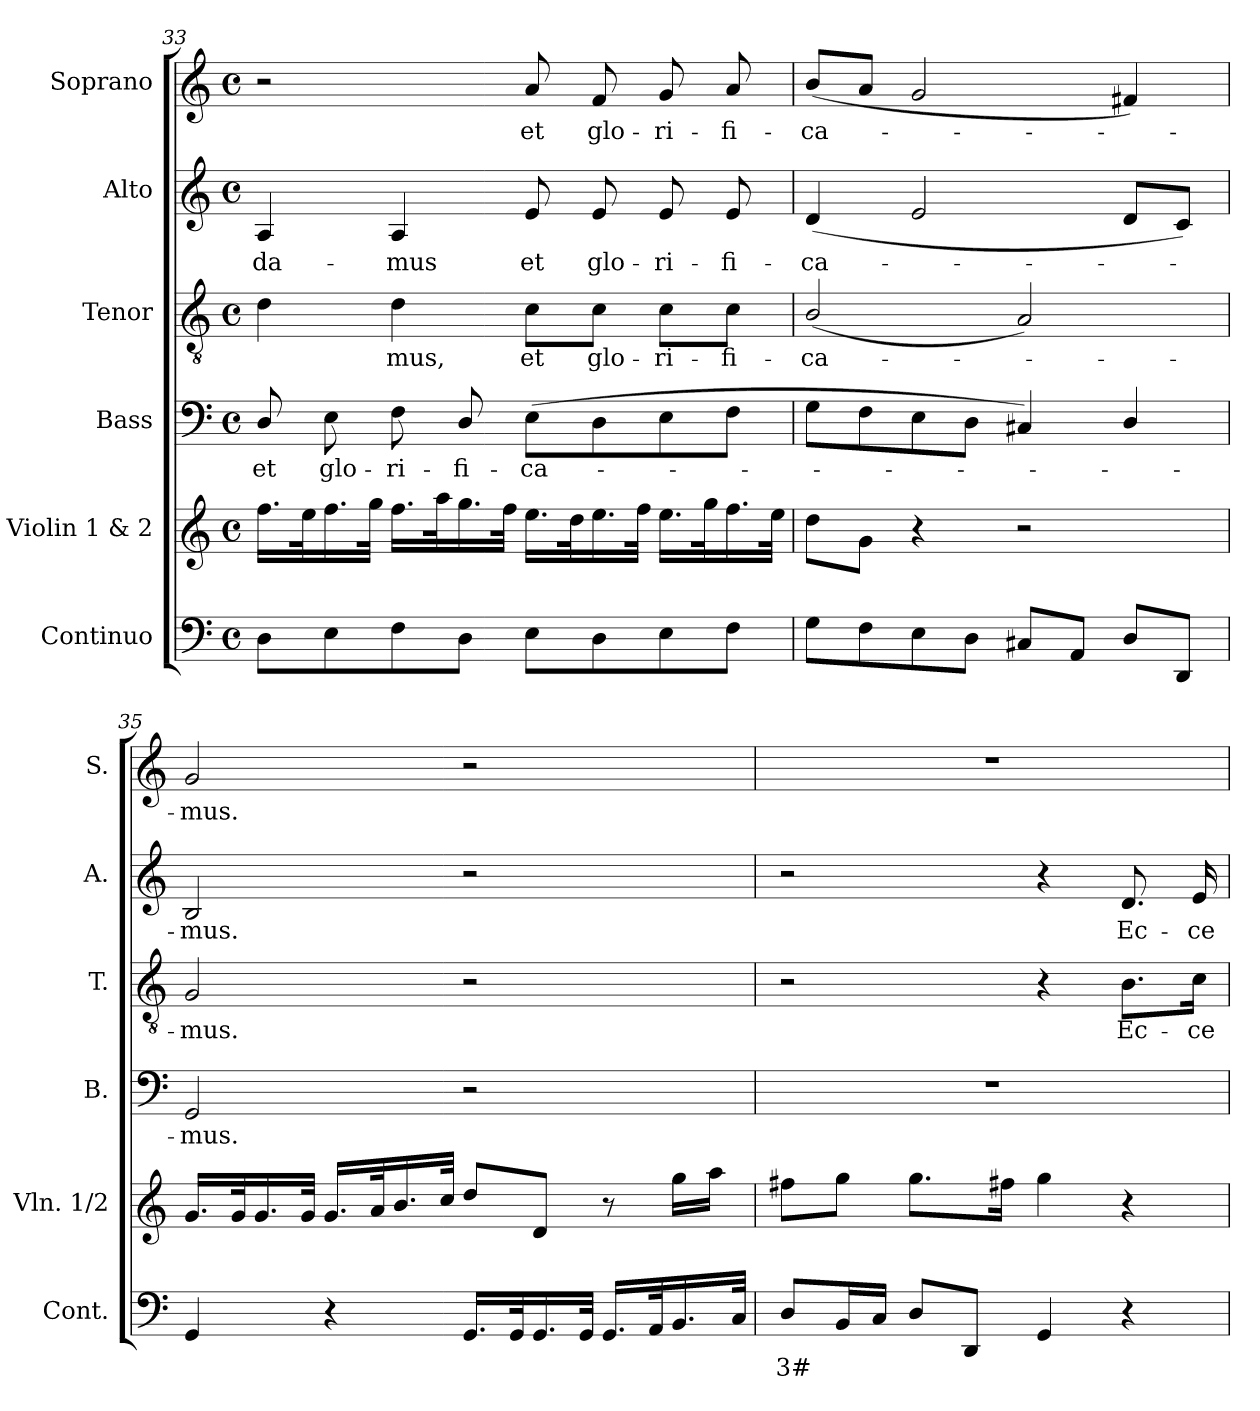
**kern	**text	**kern	**kern	**text	**kern	**text	**kern	**text	**kern	**text
*part6	*part6	*part5	*part4	*part4	*part3	*part3	*part2	*part2	*part1	*part1
*staff6	*staff6	*staff5	*staff4	*staff4	*staff3	*staff3	*staff2	*staff2	*staff1	*staff1
*I"Continuo	*	*I"Violin 1 & 2	*I"Bass	*	*I"Tenor	*	*I"Alto	*	*I"Soprano	*
*I'Cont.	*	*I'Vln. 1/2	*I'B.	*	*I'T.	*	*I'A.	*	*I'S.	*
!!LO:LB:g=z
*clefF4	*	*clefG2	*clefF4	*	*clefGv2	*	*clefG2	*	*clefG2	*
*	*	*	*	*	*ITrd7c12	*	*	*	*	*
*k[]	*	*k[]	*k[]	*	*k[]	*	*k[]	*	*k[]	*
*C:	*	*C:	*C:	*	*C:	*	*C:	*	*C:	*
*M4/4	*	*M4/4	*M4/4	*	*M4/4	*	*M4/4	*	*M4/4	*
*met(c)	*	*met(c)	*met(c)	*	*met(c)	*	*met(c)	*	*met(c)	*
=33	=33	=33	=33	=33	=33	=33	=33	=33	=33	=33
!	!	!	!	!LO:LY:b:color=#000000	!	!	!	!	!	!
!	!	!	!	!	!	!	!	!LO:LY:b:color=#000000	!	!
8Di\L	.	16.ffi\LL	8Di/	et	4Di\	.	4Ai/	-da-	2r	.
.	.	32eei\k	.	.	.	.	.	.	.	.
!	!	!	!	!LO:LY:b:color=#000000	!	!	!	!	!	!
8Ei\	.	16.ffi\	8Ei\	glo-	.	.	.	.	.	.
.	.	32ggi\JJk	.	.	.	.	.	.	.	.
!	!	!	!	!LO:LY:b:color=#000000	!	!	!	!	!	!
!	!	!	!	!	!	!LO:LY:b:color=#000000	!	!	!	!
!	!	!	!	!	!	!	!	!LO:LY:b:color=#000000	!	!
8Fi\	.	16.ffi\LL	8Fi\	-ri-	4Di\	-mus,	4Ai/	-mus	.	.
.	.	32aai\k	.	.	.	.	.	.	.	.
!	!	!	!	!LO:LY:b:color=#000000	!	!	!	!	!	!
8Di\J	.	16.ggi\	8Di/	-fi-	.	.	.	.	.	.
.	.	32ffi\JJk	.	.	.	.	.	.	.	.
!	!	!	!	!LO:LY:b:color=#000000	!	!	!	!	!	!
!	!	!	!	!	!	!LO:LY:b:color=#000000	!	!	!	!
!	!	!	!	!	!	!	!	!LO:LY:b:color=#000000	!	!
!	!	!	!	!	!	!	!	!	!	!LO:LY:b:color=#000000
8Ei\L	.	16.eei\LL	(8Ei\L	-ca-	8Ci\L	et	8ei/	et	8ai/	et
.	.	32ddi\k	.	.	.	.	.	.	.	.
!	!	!	!	!	!	!LO:LY:b:color=#000000	!	!	!	!
!	!	!	!	!	!	!	!	!LO:LY:b:color=#000000	!	!
!	!	!	!	!	!	!	!	!	!	!LO:LY:b:color=#000000
8Di\	.	16.eei\	8Di\	.	8Ci\J	glo-	8ei/	glo-	8fi/	glo-
.	.	32ffi\JJk	.	.	.	.	.	.	.	.
!	!	!	!	!	!	!LO:LY:b:color=#000000	!	!	!	!
!	!	!	!	!	!	!	!	!LO:LY:b:color=#000000	!	!
!	!	!	!	!	!	!	!	!	!	!LO:LY:b:color=#000000
8Ei\	.	16.eei\LL	8Ei\	.	8Ci\L	-ri-	8ei/	-ri-	8gi/	-ri-
.	.	32ggi\k	.	.	.	.	.	.	.	.
!	!	!	!	!	!	!LO:LY:b:color=#000000	!	!	!	!
!	!	!	!	!	!	!	!	!LO:LY:b:color=#000000	!	!
!	!	!	!	!	!	!	!	!	!	!LO:LY:b:color=#000000
8Fi\J	.	16.ffi\	8Fi\J	.	8Ci\J	-fi-	8ei/	-fi-	8ai/	-fi-
.	.	32eei\JJk	.	.	.	.	.	.	.	.
=34	=34	=34	=34	=34	=34	=34	=34	=34	=34	=34
!	!	!	!	!	!	!LO:LY:b:color=#000000	!	!	!	!
!	!	!	!	!	!	!	!	!LO:LY:b:color=#000000	!	!
!	!	!	!	!	!	!	!	!	!	!LO:LY:b:color=#000000
8Gi\L	.	8ddi\L	8Gi\L	.	(2BBi/	-ca-	(4di/	-ca-	(8bi/L	-ca-
8Fi\	.	8gi\J	8Fi\	.	.	.	.	.	8ai/J	.
8Ei\	.	4r	8Ei\	.	.	.	2ei/	.	2gi/	.
8Di\J	.	.	8Di\J	.	.	.	.	.	.	.
8C#Xi/L	.	2r	4C#Xi/)	.	2AAi/)	.	.	.	.	.
8AAi/J	.	.	.	.	.	.	.	.	.	.
8Di/L	.	.	4Di/	.	.	.	8di/L	.	4f#Xi/)	.
8DDi/J	.	.	.	.	.	.	8ci/J)	.	.	.
=35	=35	=35	=35	=35	=35	=35	=35	=35	=35	=35
!	!	!	!	!LO:LY:b:color=#000000	!	!	!	!	!	!
!	!	!	!	!	!	!LO:LY:b:color=#000000	!	!	!	!
!	!	!	!	!	!	!	!	!LO:LY:b:color=#000000	!	!
!	!	!	!	!	!	!	!	!	!	!LO:LY:b:color=#000000
4GGi/	.	16.gi/LL	2GGi/	-mus.	2GGi/	-mus.	2Bi/	-mus.	2gi/	-mus.
.	.	32gi/k	.	.	.	.	.	.	.	.
.	.	16.gi/	.	.	.	.	.	.	.	.
.	.	32gi/JJk	.	.	.	.	.	.	.	.
4r	.	16.gi/LL	.	.	.	.	.	.	.	.
.	.	32ai/k	.	.	.	.	.	.	.	.
.	.	16.bi/	.	.	.	.	.	.	.	.
.	.	32cci/JJk	.	.	.	.	.	.	.	.
16.GGi/LL	.	8ddi/L	2r	.	2r	.	2r	.	2r	.
32GGi/k	.	.	.	.	.	.	.	.	.	.
16.GGi/	.	8di/J	.	.	.	.	.	.	.	.
32GGi/JJk	.	.	.	.	.	.	.	.	.	.
16.GGi/LL	.	8r	.	.	.	.	.	.	.	.
32AAi/k	.	.	.	.	.	.	.	.	.	.
16.BBi/	.	16ggi\LL	.	.	.	.	.	.	.	.
.	.	16aai\JJ	.	.	.	.	.	.	.	.
32Ci/JJk	.	.	.	.	.	.	.	.	.	.
=36	=36	=36	=36	=36	=36	=36	=36	=36	=36	=36
!	!LO:LY:b:color=#000000	!	!	!	!	!	!	!	!	!
8Di/L	3#	8ff#Xi\L	1r	.	2r	.	2r	.	1r	.
16BBi/L	.	8ggi\J	.	.	.	.	.	.	.	.
16Ci/JJ	.	.	.	.	.	.	.	.	.	.
8Di/L	.	8.ggi\L	.	.	.	.	.	.	.	.
8DDi/J	.	.	.	.	.	.	.	.	.	.
.	.	16ff#Xi\Jk	.	.	.	.	.	.	.	.
4GGi/	.	4ggi\	.	.	4r	.	4r	.	.	.
!	!	!	!	!	!	!LO:LY:b:color=#000000	!	!	!	!
!	!	!	!	!	!	!	!	!LO:LY:b:color=#000000	!	!
4r	.	4r	.	.	8.BBi\L	Ec-	8.di/	Ec-	.	.
!	!	!	!	!	!	!LO:LY:b:color=#000000	!	!	!	!
!	!	!	!	!	!	!	!	!LO:LY:b:color=#000000	!	!
.	.	.	.	.	16Ci\Jk	-ce	16ei/	-ce	.	.
=	=	=	=	=	=	=	=	=	=	=
*-	*-	*-	*-	*-	*-	*-	*-	*-	*-	*-
